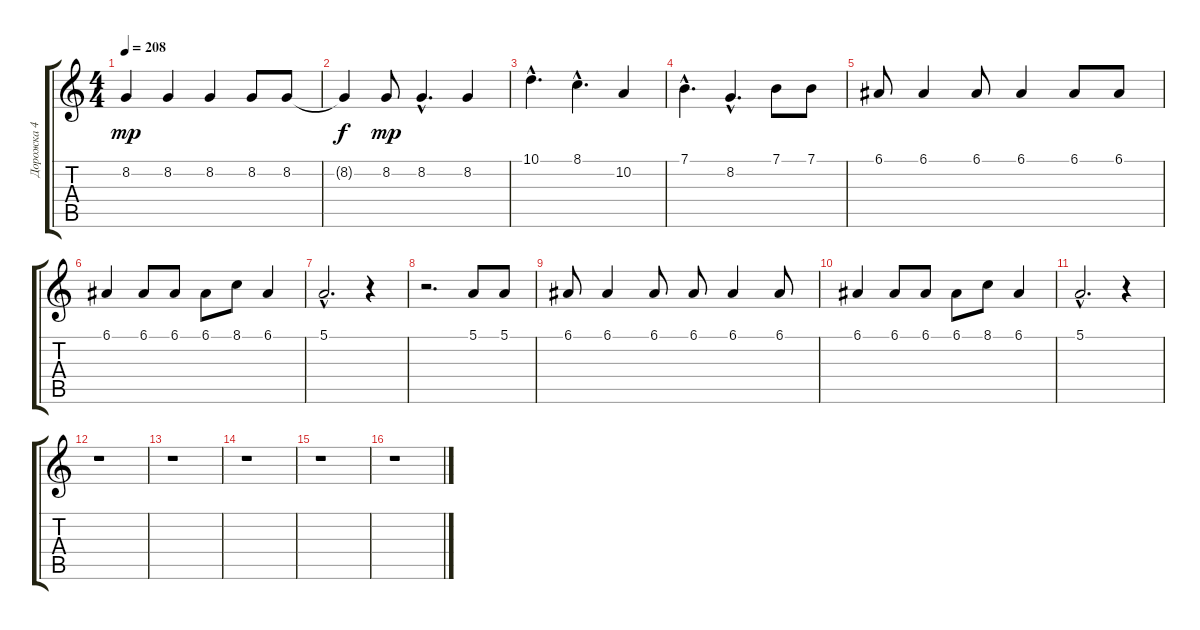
\track ("Дорожка 4" "Дорожка 4") {instrument baritonesax}
\staff {score tabs}
\tuning (E4 B3 G3 D3 A2 E2) {hide}
\ts (4 4)
\tempo 208
\clef g2
\ks c
8.2.4{dy mp} 8.2.4 8.2.4 8.2.8 8.2.8 |
8.2{t}.4{dy f} 8.2.8{dy mp} 8.2{hac}.4{d} 8.2.4 |
10.1{hac}.4{d} 8.1{hac}.4{d} 10.2.4 |
7.1{hac}.4{d} 8.2{hac}.4{d} 7.1.8 7.1.8 |
6.1.8 6.1.4 6.1.8 6.1.4 6.1.8 6.1.8 |
6.1.4 6.1.8 6.1.8 6.1.8 8.1.8 6.1.4 |
5.1{hac}.2{d} r.4 |
r.2{d} 5.1.8 5.1.8 |
6.1.8 6.1.4 6.1.8 6.1.8 6.1.4 6.1.8 |
6.1.4 6.1.8 6.1.8 6.1.8 8.1.8 6.1.4 |
5.1{hac}.2{d} r.4 |
r.1 |
r.1 |
r.1 |
r.1 |
r.1
